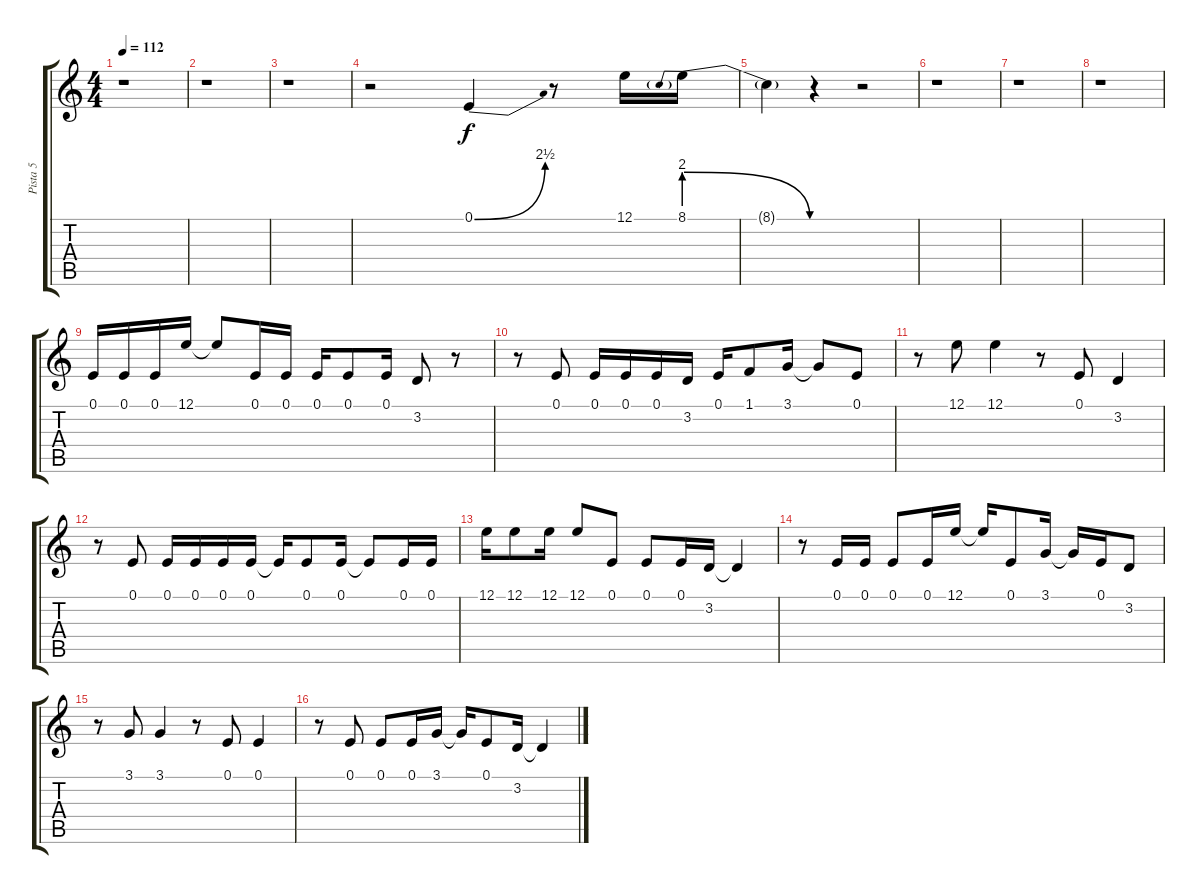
\track ("Pista 5" "Pista 5") {instrument lead2sawtooth}
\staff {score tabs}
\tuning (E4 B3 G3 D3 A2 E2) {hide}
\ts (4 4)
\tempo 112
\clef g2
\ks c
r.1{dy f} |
r.1 |
r.1 |
r.2 0.1{be (bend 0 0 60 10)}.4 r.8 12.1.16 8.1{be (prebendrelease 0 8 60 0)}.16 |
8.1{t}.4 r.4 r.2 |
r.1 |
r.1 |
r.1 |
0.1.16 0.1.16 0.1.16 12.1.16 12.1{t}.8 0.1.16 0.1.16 0.1.16 0.1.8 0.1.16 3.2.8 r.8 |
r.8 0.1.8 0.1.16 0.1.16 0.1.16 3.2.16 0.1.16 1.1.8 3.1.16 3.1{t}.8 0.1.8 |
r.8 12.1.8 12.1.4 r.8 0.1.8 3.2.4 |
r.8 0.1.8 0.1.16 0.1.16 0.1.16 0.1.16 0.1{t}.16 0.1.8 0.1.16 0.1{t}.8 0.1.16 0.1.16 |
12.1.16 12.1.8 12.1.16 12.1.8 0.1.8 0.1.8 0.1.16 3.2.16 3.2{t}.4 |
r.8 0.1.16 0.1.16 0.1.8 0.1.16 12.1.16 12.1{t}.16 0.1.8 3.1.16 3.1{t}.16 0.1.16 3.2.8 |
r.8 3.1.8 3.1.4 r.8 0.1.8 0.1.4 |
r.8 0.1.8 0.1.8 0.1.16 3.1.16 3.1{t}.16 0.1.8 3.2.16 3.2{t}.4
